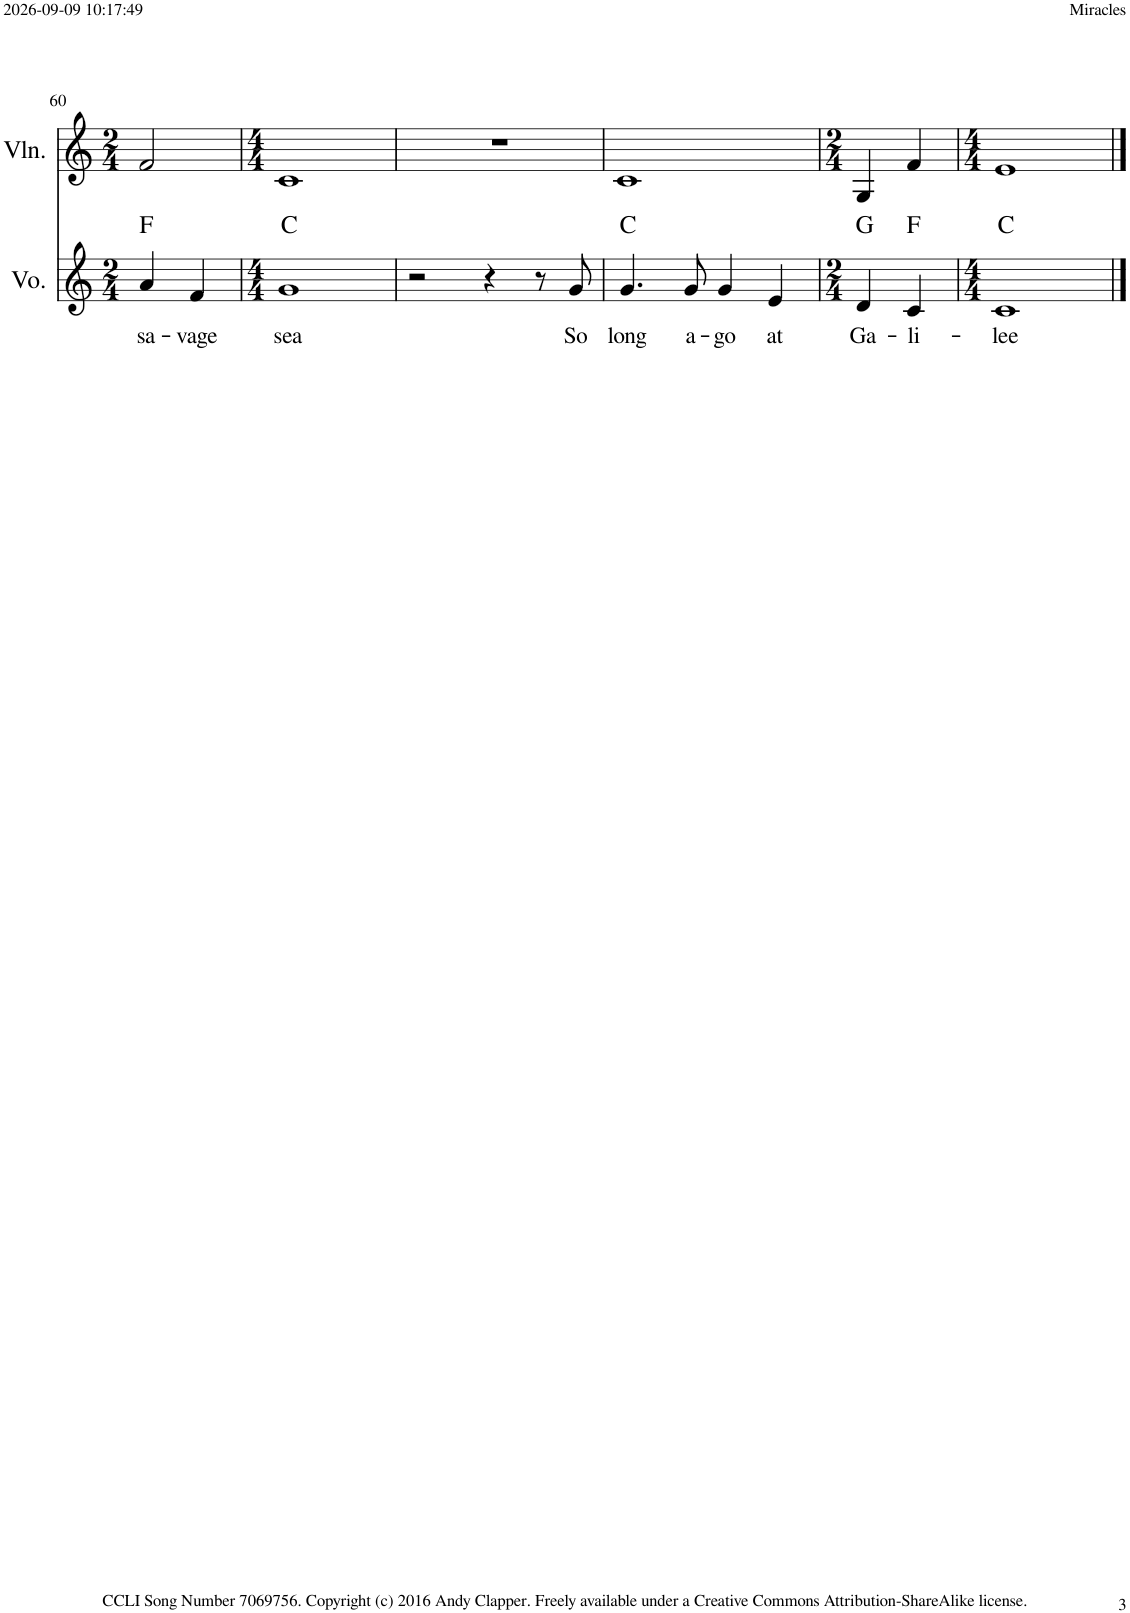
**kern	**text	**harte	**kern
*part2	*part2	*part2	*part1
*staff2	*staff2	*	*staff1
*I"Voice	*	*	*I"Violin
*I'Vo.	*	*	*I'Vln.
!!LO:PB:g=z
*clefG2	*	*	*clefG2
*k[]	*	*	*k[]
*M2/4	*	*	*M2/4
=60	=60	=60	=60
!	!LO:LY:b	!	!
4a/	sa-	F:maj	2f/
!	!LO:LY:b	!	!
4f/	-vage	.	.
=61	=61	=61	=61
*M4/4	*	*	*M4/4
!	!LO:LY:b	!	!
1g	sea	C:maj	1c
=62	=62	=62	=62
2r	.	.	1r
4r	.	.	.
8r	.	.	.
!	!LO:LY:b	!	!
8g/	So	.	.
=63	=63	=63	=63
!	!LO:LY:b	!	!
4.g/	long	C:maj	1c
!	!LO:LY:b	!	!
8g/	a-	.	.
!	!LO:LY:b	!	!
4g/	-go	.	.
!	!LO:LY:b	!	!
4e/	at	.	.
=64	=64	=64	=64
*M2/4	*	*	*M2/4
!	!LO:LY:b	!	!
4d/	Ga-	G:maj	4G/
!	!LO:LY:b	!	!
4c/	-li-	F:maj	4f/
=65	=65	=65	=65
*M4/4	*	*	*M4/4
!	!LO:LY:b	!	!
1c	-lee	C:maj	1e
==	==	==	==
*-	*-	*-	*-
